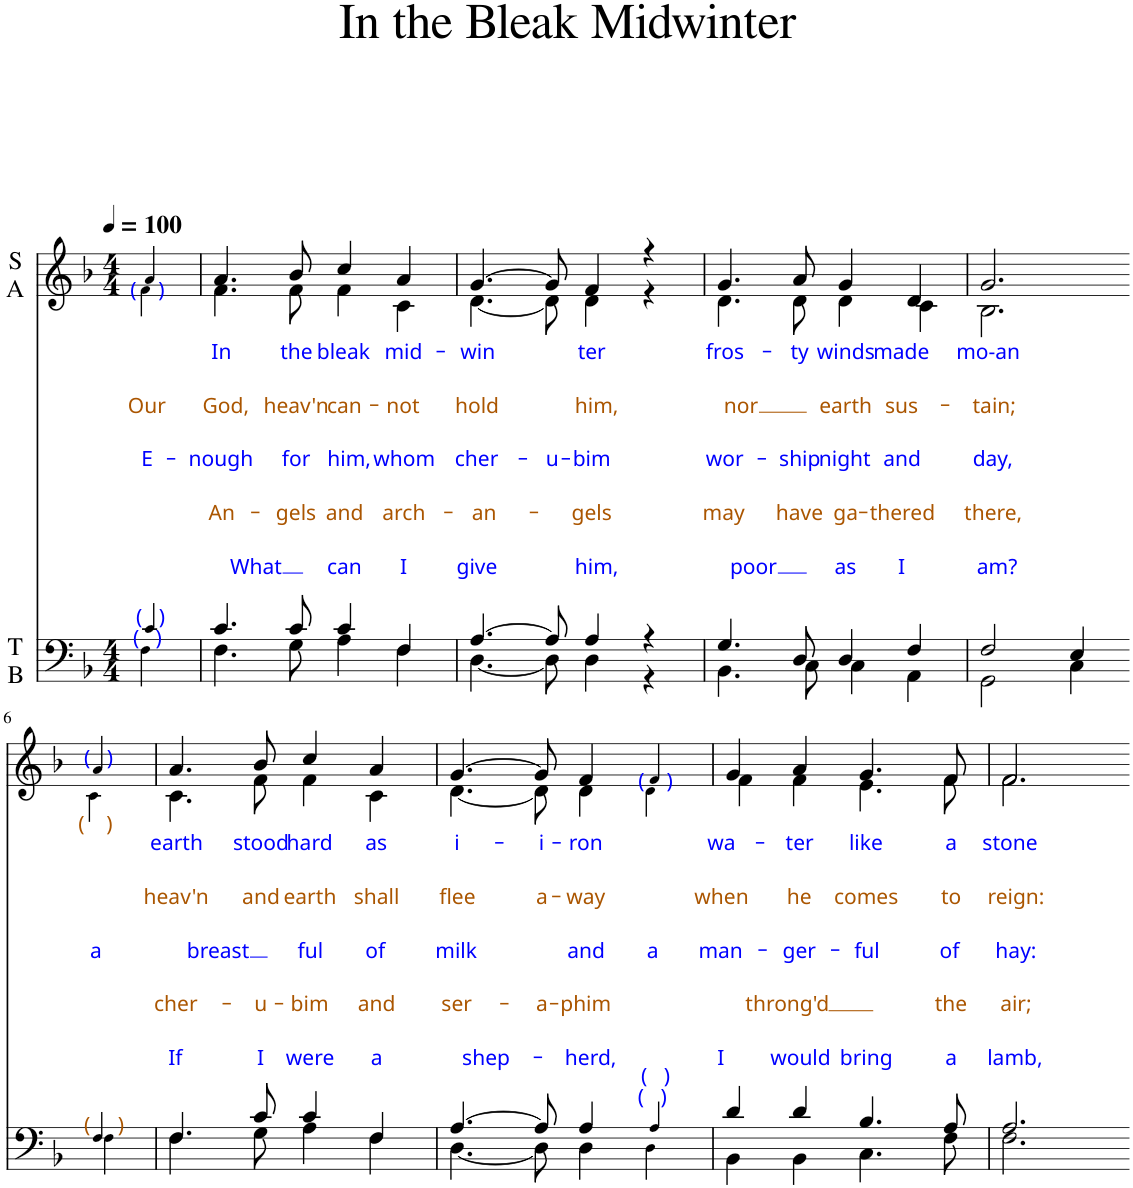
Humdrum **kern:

**kern	**text	**text	**kern	**text	**text	**text	**text	**text
*part2	*part2	*part2	*part1	*part1	*part1	*part1	*part1	*part1
*staff2	*staff2	*staff2	*staff1	*staff1	*staff1	*staff1	*staff1	*staff1
*I"T B	*	*	*I"S A	*	*	*	*	*
*clefF4	*	*	*clefG2	*	*	*	*	*
*k[b-]	*	*	*k[b-]	*	*	*	*	*
*M4/4	*	*	*M4/4	*	*	*	*	*
*MM100	*	*	*MM100	*	*	*	*	*
=1	=1	=1	=1	=1	=1	=1	=1	=1
!	!LO:LY:a:color=#0000FF	!	!	!	!	!	!	!
*^	*	*	*	*	*	*	*	*
!	!	!LO:LY:a:color=#0000FF	!	!	!LO:LY:b:color=#0000FF	!LO:LY:b:color=#AA5500	!LO:LY:b:color=#0000FF	!	!
*	*	*	*	*^	*	*	*	*	*
4c!/	4F!\	( )	.	4a!/	4f!\	( )	Our	E-	.	.
=2	=2	=2	=2	=2	=2	=2	=2	=2	=2	=2
!	!	!	!	!	!	!LO:LY:b:color=#0000FF	!LO:LY:b:color=#AA5500	!LO:LY:b:color=#0000FF	!LO:LY:b:color=#AA5500	!LO:LY:b:color=#0000FF
4.c/	4.F\	.	.	4.a/	4.f\	In	God,	-nough	An-	What
!	!	!	!	!	!	!LO:LY:b:color=#0000FF	!LO:LY:b:color=#AA5500	!LO:LY:b:color=#0000FF	!LO:LY:b:color=#AA5500	!
8c/	8G\	.	.	8b-/	8f\	the	heav'n	for	-gels	.
!	!	!	!	!	!	!LO:LY:b:color=#0000FF	!LO:LY:b:color=#AA5500	!LO:LY:b:color=#0000FF	!LO:LY:b:color=#AA5500	!LO:LY:b:color=#0000FF
4c/	4A\	.	.	4cc/	4f\	bleak	can-	him,	and	can
!	!	!	!	!	!	!LO:LY:b:color=#0000FF	!LO:LY:b:color=#AA5500	!LO:LY:b:color=#0000FF	!LO:LY:b:color=#AA5500	!LO:LY:b:color=#0000FF
4F/	4F\	.	.	4a/	4c\	mid-	-not	whom	arch-	I
=3	=3	=3	=3	=3	=3	=3	=3	=3	=3	=3
!	!	!	!	!	!	!LO:LY:b:color=#0000FF	!LO:LY:b:color=#AA5500	!LO:LY:b:color=#0000FF	!LO:LY:b:color=#AA5500	!LO:LY:b:color=#0000FF
[4.A/	[4.D\	.	.	[4.g/	[4.d\	-win	hold	cher-	-an-	give
!	!	!	!	!	!	!	!	!LO:LY:b:color=#0000FF	!	!
8A/]	8D\]	.	.	8g/]	8d\]	.	.	-u-	.	.
!	!	!	!	!	!	!LO:LY:b:color=#0000FF	!LO:LY:b:color=#AA5500	!LO:LY:b:color=#0000FF	!LO:LY:b:color=#AA5500	!LO:LY:b:color=#0000FF
4A/	4D\	.	.	4f/	4d\	ter	him,	-bim	-gels	him,
4r	4r	.	.	4r	4r	.	.	.	.	.
=4	=4	=4	=4	=4	=4	=4	=4	=4	=4	=4
!	!	!	!	!	!	!LO:LY:b:color=#0000FF	!LO:LY:b:color=#AA5500	!LO:LY:b:color=#0000FF	!LO:LY:b:color=#AA5500	!LO:LY:b:color=#0000FF
4.G/	4.BB-\	.	.	4.g/	4.d\	fros-	nor	wor-	may	poor
!	!	!	!	!	!	!LO:LY:b:color=#0000FF	!	!LO:LY:b:color=#0000FF	!LO:LY:b:color=#AA5500	!
8D/	8C\	.	.	8a/	8d\	-ty	.	-ship	have	.
!	!	!	!	!	!	!LO:LY:b:color=#0000FF	!LO:LY:b:color=#AA5500	!LO:LY:b:color=#0000FF	!LO:LY:b:color=#AA5500	!LO:LY:b:color=#0000FF
4D/	4C\	.	.	4g/	4d\	winds	earth	night	ga-	as
!	!	!	!	!	!	!LO:LY:b:color=#0000FF	!LO:LY:b:color=#AA5500	!LO:LY:b:color=#0000FF	!LO:LY:b:color=#AA5500	!LO:LY:b:color=#0000FF
4F/	4AA\	.	.	4d/	4c\	made	sus-	and	-thered	I
=5	=5	=5	=5	=5	=5	=5	=5	=5	=5	=5
!	!	!	!	!	!	!LO:LY:b:color=#0000FF	!LO:LY:b:color=#AA5500	!LO:LY:b:color=#0000FF	!LO:LY:b:color=#AA5500	!LO:LY:b:color=#0000FF
2F/	2GG\	.	.	2.g/	2.B-\	mo-an	-tain;	day,	there,	am?
4E/	4C\	.	.	.	.	.	.	.	.	.
!!LO:LB:g=z	!!
=6-	=6-	=6-	=6-	=6-	=6-	=6-	=6-	=6-	=6-	=6-
!	!	!	!LO:LY:a:color=#AA5500	!	!	!LO:LY:a:color=#0000FF	!LO:LY:b:color=#AA5500	!LO:LY:b:color=#0000FF	!	!
4F!/	4F!\	.	( )	4a!/	4c!\	( )	( )	a	.	.
=7	=7	=7	=7	=7	=7	=7	=7	=7	=7	=7
!	!	!	!	!	!	!LO:LY:b:color=#0000FF	!LO:LY:b:color=#AA5500	!LO:LY:b:color=#0000FF	!LO:LY:b:color=#AA5500	!LO:LY:b:color=#0000FF
4.F/	4.F\	.	.	4.a/	4.c\	earth	heav'n	breast	cher-	If
!	!	!	!	!	!	!LO:LY:b:color=#0000FF	!LO:LY:b:color=#AA5500	!	!LO:LY:b:color=#AA5500	!LO:LY:b:color=#0000FF
8c/	8G\	.	.	8b-/	8f\	stood	and	.	-u-	I
!	!	!	!	!	!	!LO:LY:b:color=#0000FF	!LO:LY:b:color=#AA5500	!LO:LY:b:color=#0000FF	!LO:LY:b:color=#AA5500	!LO:LY:b:color=#0000FF
4c/	4A\	.	.	4cc/	4f\	hard	earth	ful	-bim	were
!	!	!	!	!	!	!LO:LY:b:color=#0000FF	!LO:LY:b:color=#AA5500	!LO:LY:b:color=#0000FF	!LO:LY:b:color=#AA5500	!LO:LY:b:color=#0000FF
4F/	4F\	.	.	4a/	4c\	as	shall	of	and	a
=8	=8	=8	=8	=8	=8	=8	=8	=8	=8	=8
!	!	!	!	!	!	!LO:LY:b:color=#0000FF	!LO:LY:b:color=#AA5500	!LO:LY:b:color=#0000FF	!LO:LY:b:color=#AA5500	!LO:LY:b:color=#0000FF
[4.A/	[4.D\	.	.	[4.g/	[4.d\	i-	flee	milk	ser-	shep-
!	!	!	!	!	!	!LO:LY:b:color=#0000FF	!LO:LY:b:color=#AA5500	!	!LO:LY:b:color=#AA5500	!
8A/]	8D\]	.	.	8g/]	8d\]	-i-	a-	.	-a-	.
!	!	!	!	!	!	!LO:LY:b:color=#0000FF	!LO:LY:b:color=#AA5500	!LO:LY:b:color=#0000FF	!LO:LY:b:color=#AA5500	!LO:LY:b:color=#0000FF
4A/	4D\	.	.	4f/	4d\	-ron	-way	and	-phim	-herd,
!	!	!LO:LY:a:color=#0000FF	!	!	!	!	!	!	!	!
!	!	!LO:LY:a:color=#0000FF	!	!	!	!LO:LY:b:color=#0000FF	!	!	!	!
!	!	!	!	!	!	!	!	!LO:LY:b:color=#0000FF	!	!
4A!/	4D!\	( )	.	4f!/	4d!\	.	.	a	.	.
=9	=9	=9	=9	=9	=9	=9	=9	=9	=9	=9
!	!	!	!	!	!	!LO:LY:b:color=#0000FF	!LO:LY:b:color=#AA5500	!LO:LY:b:color=#0000FF	!LO:LY:b:color=#AA5500	!LO:LY:b:color=#0000FF
4d/	4BB-\	.	.	4g/	4f\	wa-	when	man-	throng'd	I
!	!	!	!	!	!	!LO:LY:b:color=#0000FF	!LO:LY:b:color=#AA5500	!LO:LY:b:color=#0000FF	!	!LO:LY:b:color=#0000FF
4d/	4BB-\	.	.	4a/	4f\	-ter	he	-ger-	.	would
!	!	!	!	!	!	!LO:LY:b:color=#0000FF	!LO:LY:b:color=#AA5500	!LO:LY:b:color=#0000FF	!	!LO:LY:b:color=#0000FF
4.B-/	4.C\	.	.	4.g/	4.e\	like	comes	-ful	.	bring
!	!	!	!	!	!	!LO:LY:b:color=#0000FF	!LO:LY:b:color=#AA5500	!LO:LY:b:color=#0000FF	!LO:LY:b:color=#AA5500	!LO:LY:b:color=#0000FF
8A/	8F\	.	.	8f/	8f\	a	to	of	the	a
=10	=10	=10	=10	=10	=10	=10	=10	=10	=10	=10
!	!	!	!	!	!	!LO:LY:b:color=#0000FF	!LO:LY:b:color=#AA5500	!LO:LY:b:color=#0000FF	!LO:LY:b:color=#AA5500	!LO:LY:b:color=#0000FF
2.A/	2.F\	.	.	2.f/	2.f\	stone	reign:	hay:	air;	lamb,
*v	*v	*	*	*	*	*	*	*	*	*
*	*	*	*v	*v	*	*	*	*	*
=-	=-	=-	=-	=-	=-	=-	=-	=-
*-	*-	*-	*-	*-	*-	*-	*-	*-
